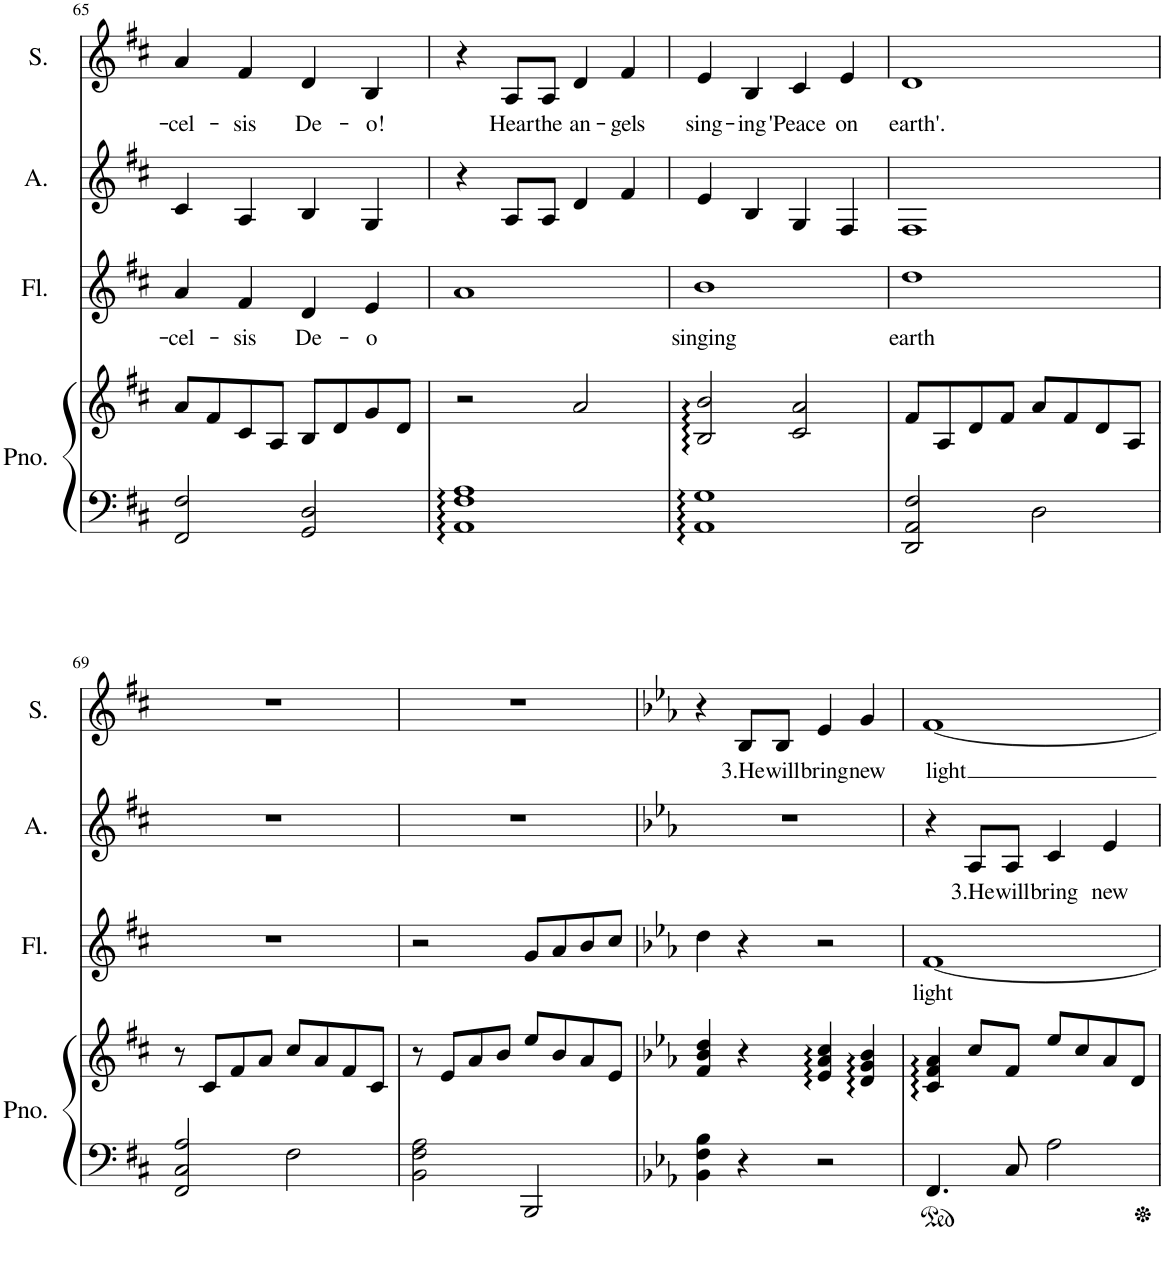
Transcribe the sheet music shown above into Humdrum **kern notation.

**kern	**kern	**kern	**text	**kern	**text	**kern	**text
*part4	*part4	*part3	*part3	*part2	*part2	*part1	*part1
*staff5	*staff4	*staff3	*staff3	*staff2	*staff2	*staff1	*staff1
*I"Piano	*	*I"Flute	*	*I"Alto	*	*I"Soprano	*
*I'Pno.	*	*I'Fl.	*	*I'A.	*	*I'S.	*
!!LO:PB:g=z
*clefF4	*clefG2	*clefG2	*	*clefG2	*	*clefG2	*
*k[f#c#]	*k[f#c#]	*k[f#c#]	*	*k[f#c#]	*	*k[f#c#]	*
*M2/2	*M2/2	*M2/2	*	*M2/2	*	*M2/2	*
=65	=65	=65	=65	=65	=65	=65	=65
!	!	!	!LO:LY:b	!	!	!	!LO:LY:b
2FF#/ 2F#/	8a/L	4a/	-cel-	4c#/	.	4a/	-cel-
.	8f#/	.	.	.	.	.	.
!	!	!	!LO:LY:b	!	!	!	!LO:LY:b
.	8c#/	4f#/	-sis	4A/	.	4f#/	-sis
.	8A/J	.	.	.	.	.	.
!	!	!	!LO:LY:b	!	!	!	!LO:LY:b
2GG/ 2D/	8B/L	4d/	De-	4B/	.	4d/	De-
.	8d/	.	.	.	.	.	.
!	!	!	!LO:LY:b	!	!	!	!LO:LY:b
.	8g/	4e/	-o	4G/	.	4B/	-o!
.	8d/J	.	.	.	.	.	.
=66	=66	=66	=66	=66	=66	=66	=66
1AA 1F# 1A	2r	1a	.	4r	.	4r	.
!	!	!	!	!	!	!	!LO:LY:b
.	.	.	.	8A/L	.	8A/L	Hear
!	!	!	!	!	!	!	!LO:LY:b
.	.	.	.	8A/J	.	8A/J	the
!	!	!	!	!	!	!	!LO:LY:b
.	2a/	.	.	4d/	.	4d/	an-
!	!	!	!	!	!	!	!LO:LY:b
.	.	.	.	4f#/	.	4f#/	-gels
=67	=67	=67	=67	=67	=67	=67	=67
!	!	!	!LO:LY:b	!	!	!	!LO:LY:b
1AA 1G	2B/ 2b/	1b	singing	4e/	.	4e/	sing-
!	!	!	!	!	!	!	!LO:LY:b
.	.	.	.	4B/	.	4B/	-ing
!	!	!	!	!	!	!	!LO:LY:b
.	2c#/ 2a/	.	.	4G/	.	4c#/	'Peace
!	!	!	!	!	!	!	!LO:LY:b
.	.	.	.	4F#/	.	4e/	on
=68	=68	=68	=68	=68	=68	=68	=68
!	!	!	!LO:LY:b	!	!	!	!LO:LY:b
2DD/ 2AA/ 2F#/	8f#/L	1dd	earth	1F#	.	1d	earth'.
.	8A/	.	.	.	.	.	.
.	8d/	.	.	.	.	.	.
.	8f#/J	.	.	.	.	.	.
2D\	8a/L	.	.	.	.	.	.
.	8f#/	.	.	.	.	.	.
.	8d/	.	.	.	.	.	.
.	8A/J	.	.	.	.	.	.
!!LO:LB:g=z
=69	=69	=69	=69	=69	=69	=69	=69
2FF#/ 2C#/ 2A/	8r	1r	.	1r	.	1r	.
.	8c#/L	.	.	.	.	.	.
.	8f#/	.	.	.	.	.	.
.	8a/J	.	.	.	.	.	.
2F#\	8cc#/L	.	.	.	.	.	.
.	8a/	.	.	.	.	.	.
.	8f#/	.	.	.	.	.	.
.	8c#/J	.	.	.	.	.	.
=70	=70	=70	=70	=70	=70	=70	=70
2BB\ 2F#\ 2A\	8r	2r	.	1r	.	1r	.
.	8e/L	.	.	.	.	.	.
.	8a/	.	.	.	.	.	.
.	8b/J	.	.	.	.	.	.
2BBB/	8ee/L	8g/L	.	.	.	.	.
.	8b/	8a/	.	.	.	.	.
.	8a/	8b/	.	.	.	.	.
.	8e/J	8cc#/J	.	.	.	.	.
=71	=71	=71	=71	=71	=71	=71	=71
*k[b-e-a-]	*k[b-e-a-]	*k[b-e-a-]	*	*k[b-e-a-]	*	*k[b-e-a-]	*
4BB-\ 4F\ 4B-\	4f/ 4b-/ 4dd/	4dd\	.	1r	.	4r	.
!	!	!	!	!	!	!	!LO:LY:b
4r	4r	4r	.	.	.	8B-/L	3.He
!	!	!	!	!	!	!	!LO:LY:b
.	.	.	.	.	.	8B-/J	will
!	!	!	!	!	!	!	!LO:LY:b
2r	4e-/ 4a-/ 4cc/	2r	.	.	.	4e-/	bring
!	!	!	!	!	!	!	!LO:LY:b
.	4d/ 4g/ 4b-/	.	.	.	.	4g/	new
=72	=72	=72	=72	=72	=72	=72	=72
!	!	!	!LO:LY:b	!	!	!	!LO:LY:b
4.FF/	4c/ 4f/ 4a-/	[1f	light	4r	.	[1f	light
!	!	!	!	!	!LO:LY:b	!	!
.	8cc/L	.	.	8A-/L	3.He	.	.
!	!	!	!	!	!LO:LY:b	!	!
8C/	8f/J	.	.	8A-/J	will	.	.
!	!	!	!	!	!LO:LY:b	!	!
2A-\	8ee-/L	.	.	4c/	bring	.	.
.	8cc/	.	.	.	.	.	.
!	!	!	!	!	!LO:LY:b	!	!
.	8a-/	.	.	4e-/	new	.	.
.	8d/J	.	.	.	.	.	.
=	=	=	=	=	=	=	=
*-	*-	*-	*-	*-	*-	*-	*-
